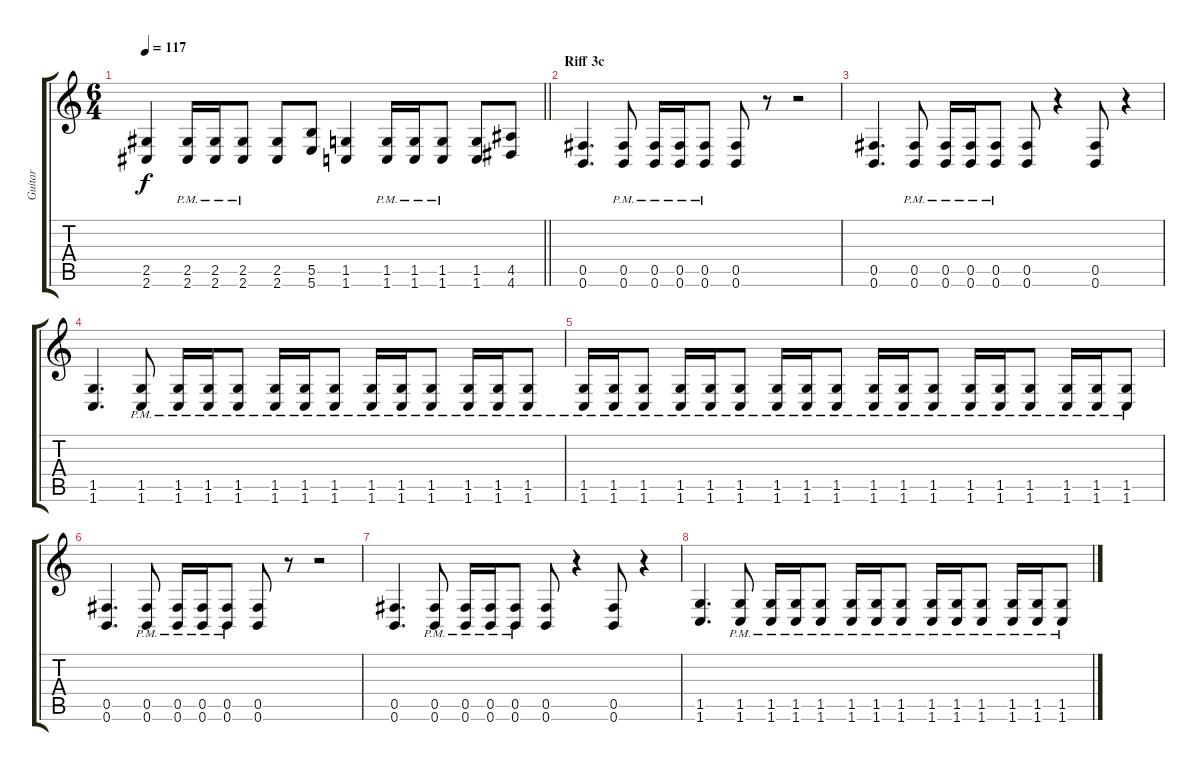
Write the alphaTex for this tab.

\track ("Guitar" "Guitar") {instrument distortionguitar}
\staff {score tabs}
\tuning (Db4 Ab3 E3 B2 Gb2 B1) {hide}
\ts (6 4)
\tempo 117
\clef g2
\barLineRight lightlight
\ks c
(2.5 2.6).4{dy f} (2.5{pm} 2.6{pm}).16 (2.5{pm} 2.6{pm}).16 (2.5{pm} 2.6{pm}).8 (2.5 2.6).8 (5.5 5.6).8 (1.5 1.6).4 (1.5{pm} 1.6{pm}).16 (1.5{pm} 1.6{pm}).16 (1.5{pm} 1.6{pm}).8 (1.5 1.6).8 (4.5 4.6).8 |
\section ("" "Riff 3c")
(0.5 0.6).4{d} (0.5{pm} 0.6{pm}).8 (0.5{pm} 0.6{pm}).16 (0.5{pm} 0.6{pm}).16 (0.5{pm} 0.6{pm}).8 (0.5 0.6).8 r.8 r.2 |
(0.5 0.6).4{d} (0.5{pm} 0.6{pm}).8 (0.5{pm} 0.6{pm}).16 (0.5{pm} 0.6{pm}).16 (0.5{pm} 0.6{pm}).8 (0.5 0.6).8 r.4 (0.5 0.6).8 r.4 |
(1.5 1.6).4{d} (1.5{pm} 1.6{pm}).8 (1.5{pm} 1.6{pm}).16 (1.5{pm} 1.6{pm}).16 (1.5{pm} 1.6{pm}).8 (1.5{pm} 1.6{pm}).16 (1.5{pm} 1.6{pm}).16 (1.5{pm} 1.6{pm}).8 (1.5{pm} 1.6{pm}).16 (1.5{pm} 1.6{pm}).16 (1.5{pm} 1.6{pm}).8 (1.5{pm} 1.6{pm}).16 (1.5{pm} 1.6{pm}).16 (1.5{pm} 1.6{pm}).8 |
(1.5{pm} 1.6{pm}).16 (1.5{pm} 1.6{pm}).16 (1.5{pm} 1.6{pm}).8 (1.5{pm} 1.6{pm}).16 (1.5{pm} 1.6{pm}).16 (1.5{pm} 1.6{pm}).8 (1.5{pm} 1.6{pm}).16 (1.5{pm} 1.6{pm}).16 (1.5{pm} 1.6{pm}).8 (1.5{pm} 1.6{pm}).16 (1.5{pm} 1.6{pm}).16 (1.5{pm} 1.6{pm}).8 (1.5{pm} 1.6{pm}).16 (1.5{pm} 1.6{pm}).16 (1.5{pm} 1.6{pm}).8 (1.5{pm} 1.6{pm}).16 (1.5{pm} 1.6{pm}).16 (1.5{pm} 1.6{pm}).8 |
(0.5 0.6).4{d} (0.5{pm} 0.6{pm}).8 (0.5{pm} 0.6{pm}).16 (0.5{pm} 0.6{pm}).16 (0.5{pm} 0.6{pm}).8 (0.5 0.6).8 r.8 r.2 |
(0.5 0.6).4{d} (0.5{pm} 0.6{pm}).8 (0.5{pm} 0.6{pm}).16 (0.5{pm} 0.6{pm}).16 (0.5{pm} 0.6{pm}).8 (0.5 0.6).8 r.4 (0.5 0.6).8 r.4 |
(1.5 1.6).4{d} (1.5{pm} 1.6{pm}).8 (1.5{pm} 1.6{pm}).16 (1.5{pm} 1.6{pm}).16 (1.5{pm} 1.6{pm}).8 (1.5{pm} 1.6{pm}).16 (1.5{pm} 1.6{pm}).16 (1.5{pm} 1.6{pm}).8 (1.5{pm} 1.6{pm}).16 (1.5{pm} 1.6{pm}).16 (1.5{pm} 1.6{pm}).8 (1.5{pm} 1.6{pm}).16 (1.5{pm} 1.6{pm}).16 (1.5{pm} 1.6{pm}).8
